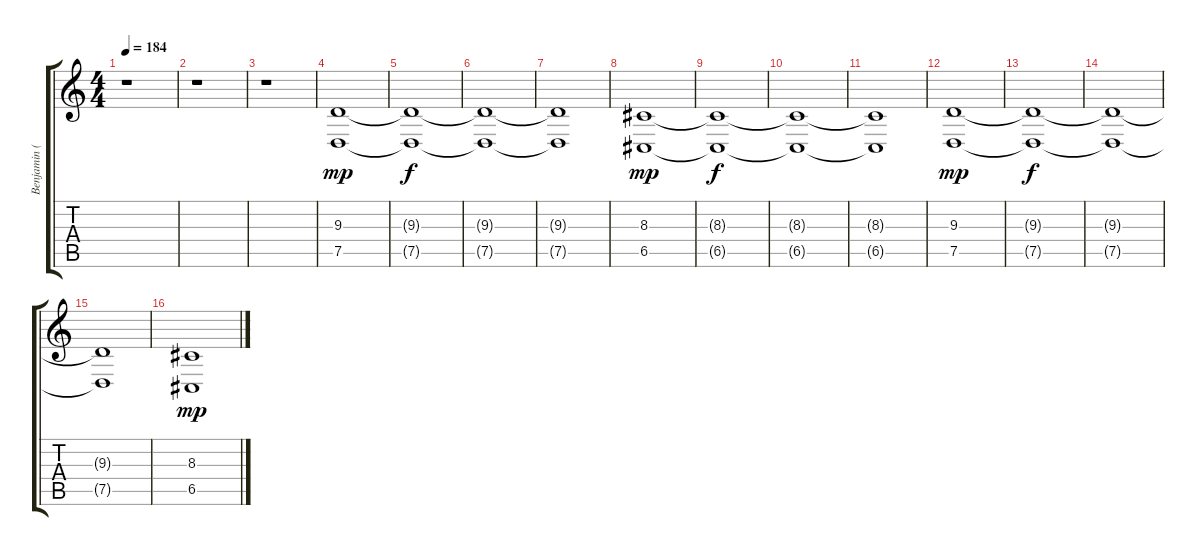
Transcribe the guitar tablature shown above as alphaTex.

\track ("Benjamin (KeybMid)" "Benjamin (") {instrument churchorgan}
\staff {score tabs}
\tuning (D4 A3 F3 C3 G2 D2) {hide}
\ts (4 4)
\tempo 184
\clef g2
\ks c
r.1{dy f} |
r.1 |
r.1 |
(9.3 7.5).1{dy mp volume 13 balance 7 instrument churchorgan} |
(9.3{t} 7.5{t}).1{dy f} |
(9.3{t} 7.5{t}).1 |
(9.3{t} 7.5{t}).1 |
(8.3 6.5).1{dy mp} |
(8.3{t} 6.5{t}).1{dy f} |
(8.3{t} 6.5{t}).1 |
(8.3{t} 6.5{t}).1 |
(9.3 7.5).1{dy mp} |
(9.3{t} 7.5{t}).1{dy f} |
(9.3{t} 7.5{t}).1 |
(9.3{t} 7.5{t}).1 |
(8.3 6.5).1{dy mp}
